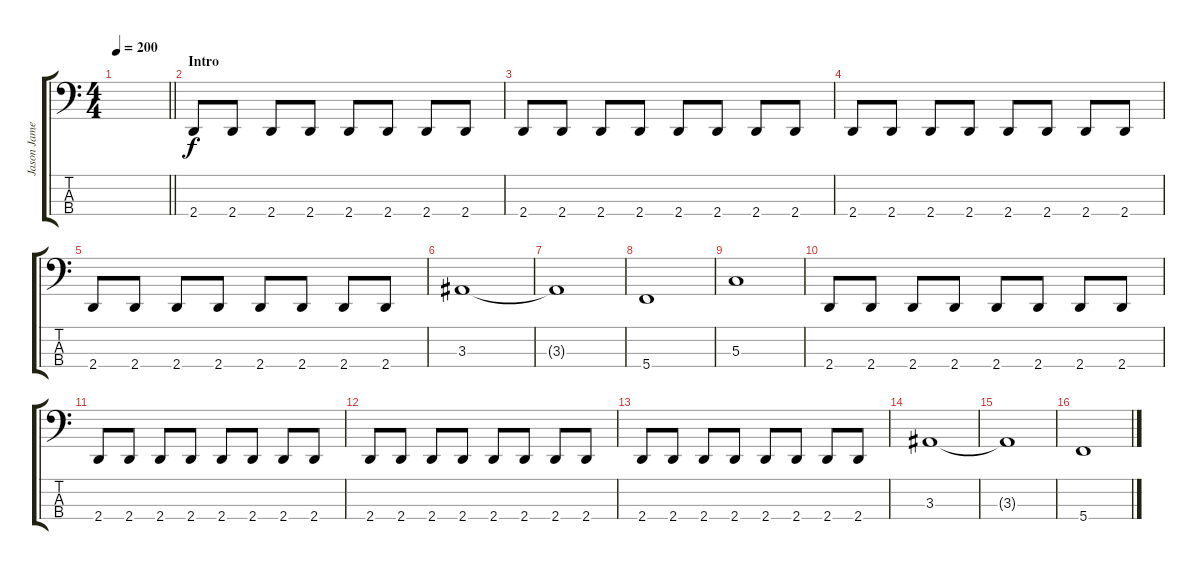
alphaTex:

\track ("Jason James" "Jason Jame") {instrument electricbassfinger}
\staff {score tabs}
\tuning (F2 C2 G1 C1) {hide}
\ts (4 4)
\tempo 200
\clef f4
\barLineRight lightlight
\ks c
|
\section ("" "Intro")
2.4.8 2.4.8 2.4.8 2.4.8 2.4.8 2.4.8 2.4.8 2.4.8 |
2.4.8 2.4.8 2.4.8 2.4.8 2.4.8 2.4.8 2.4.8 2.4.8 |
2.4.8 2.4.8 2.4.8 2.4.8 2.4.8 2.4.8 2.4.8 2.4.8 |
2.4.8 2.4.8 2.4.8 2.4.8 2.4.8 2.4.8 2.4.8 2.4.8 |
3.3.1 |
3.3{t}.1 |
5.4.1 |
5.3.1 |
2.4.8 2.4.8 2.4.8 2.4.8 2.4.8 2.4.8 2.4.8 2.4.8 |
2.4.8 2.4.8 2.4.8 2.4.8 2.4.8 2.4.8 2.4.8 2.4.8 |
2.4.8 2.4.8 2.4.8 2.4.8 2.4.8 2.4.8 2.4.8 2.4.8 |
2.4.8 2.4.8 2.4.8 2.4.8 2.4.8 2.4.8 2.4.8 2.4.8 |
3.3.1 |
3.3{t}.1 |
5.4.1
